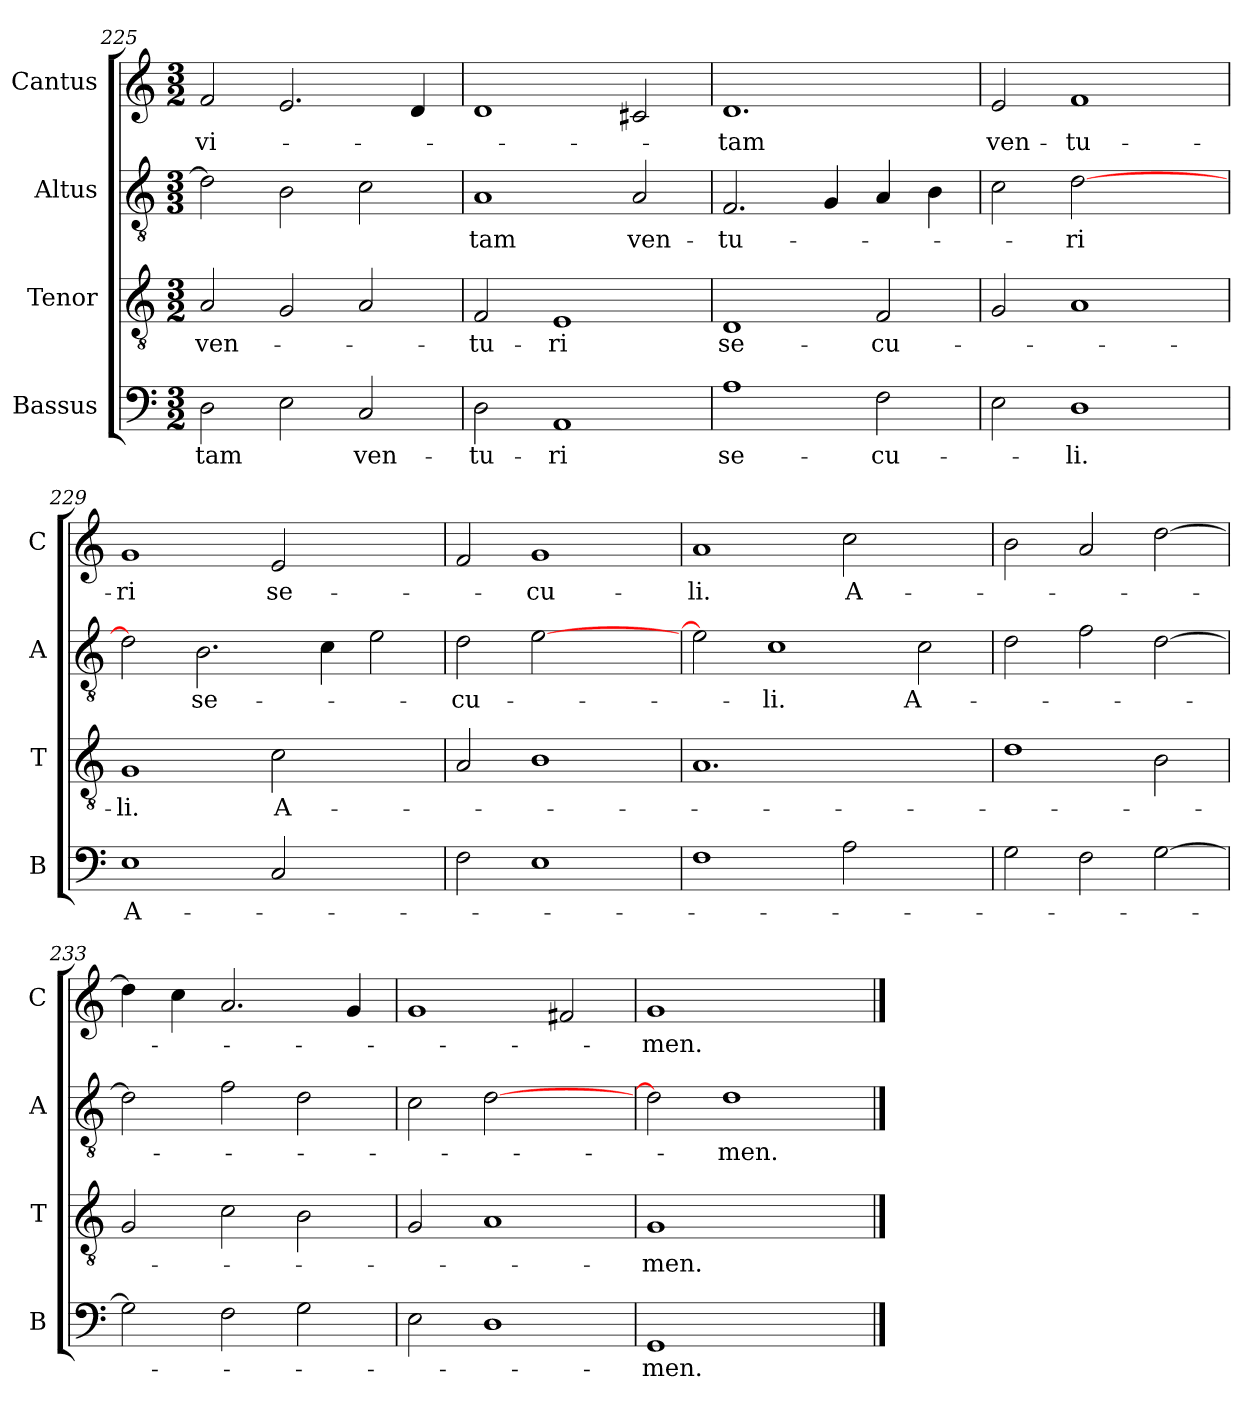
**kern	**text	**kern	**text	**kern	**text	**kern	**text
*part4	*part4	*part3	*part3	*part2	*part2	*part1	*part1
*staff4	*staff4	*staff3	*staff3	*staff2	*staff2	*staff1	*staff1
*I"Bassus	*	*I"Tenor	*	*I"Altus	*	*I"Cantus	*
*I'B	*	*I'T	*	*I'A	*	*I'C	*
*clefF4	*	*clefGv2	*	*clefGv2	*	*clefG2	*
*k[]	*	*k[]	*	*k[]	*	*k[]	*
*M3/2	*	*M3/2	*	*M3/3	*	*M3/2	*
=225	=225	=225	=225	=225	=225	=225	=225
2D	-tam	2A	ven-	2d]	.	2f	vi-
2E	.	2G	.	2B	.	2.e	.
2C	ven-	2A	.	2c	.	.	.
.	.	.	.	.	.	4d	.
=226	=226	=226	=226	=226	=226	=226	=226
2D	-tu-	2F	-tu-	1A	-tam	1d	.
1AA	-ri	1E	-ri	.	.	.	.
.	.	.	.	2A	ven-	2c#X	.
=227	=227	=227	=227	=227	=227	=227	=227
1A	se-	1D	se-	2.F	-tu-	1.d	-tam
.	.	.	.	4G	.	.	.
2F	-cu-	2F	-cu-	4A	.	.	.
.	.	.	.	4B	.	.	.
=228	=228	=228	=228	=228	=228	=228	=228
2E	.	2G	.	2c	.	2e	ven-
1D	-li.	1A	.	[2d	-ri	1f	-tu-
.	.	.	.	2ryy	.	.	.
=229	=229	=229	=229	=229	=229	=229	=229
1E	A-	1G	-li.	2d]	.	1g	-ri
.	.	.	.	2.B	se-	.	.
2C	.	2c	A-	.	.	2e	se-
.	.	.	.	4c	.	.	.
2ryy	.	2ryy	.	2e	.	2ryy	.
=230	=230	=230	=230	=230	=230	=230	=230
2F	.	2A	.	2d	-cu-	2f	.
1E	.	1B	.	[2e	.	1g	-cu-
.	.	.	.	2ryy	.	.	.
=231	=231	=231	=231	=231	=231	=231	=231
1F	.	1.A	.	2e]	.	1a	-li.
.	.	.	.	1c	-li.	.	.
2A	.	.	.	.	.	2cc	A-
2ryy	.	2ryy	.	2c	A-	2ryy	.
=232	=232	=232	=232	=232	=232	=232	=232
2G	.	1d	.	2d	.	2b	.
2F	.	.	.	2f	.	2a	.
[2G	.	2B	.	[2d	.	[2dd	.
=233	=233	=233	=233	=233	=233	=233	=233
2G]	.	2G	.	2d]	.	4dd]	.
.	.	.	.	.	.	4cc	.
2F	.	2c	.	2f	.	2.a	.
2G	.	2B	.	2d	.	.	.
.	.	.	.	.	.	4g	.
=234	=234	=234	=234	=234	=234	=234	=234
2E	.	2G	.	2c	.	1g	.
1D	.	1A	.	[2d	.	.	.
.	.	.	.	2ryy	.	2f#X	.
=235	=235	=235	=235	=235	=235	=235	=235
1GG	-men.	1G	-men.	2d]	.	1g	-men.
.	.	.	.	1d	-men.	.	.
2ryy	.	2ryy	.	.	.	2ryy	.
==	==	==	==	==	==	==	==
*-	*-	*-	*-	*-	*-	*-	*-
